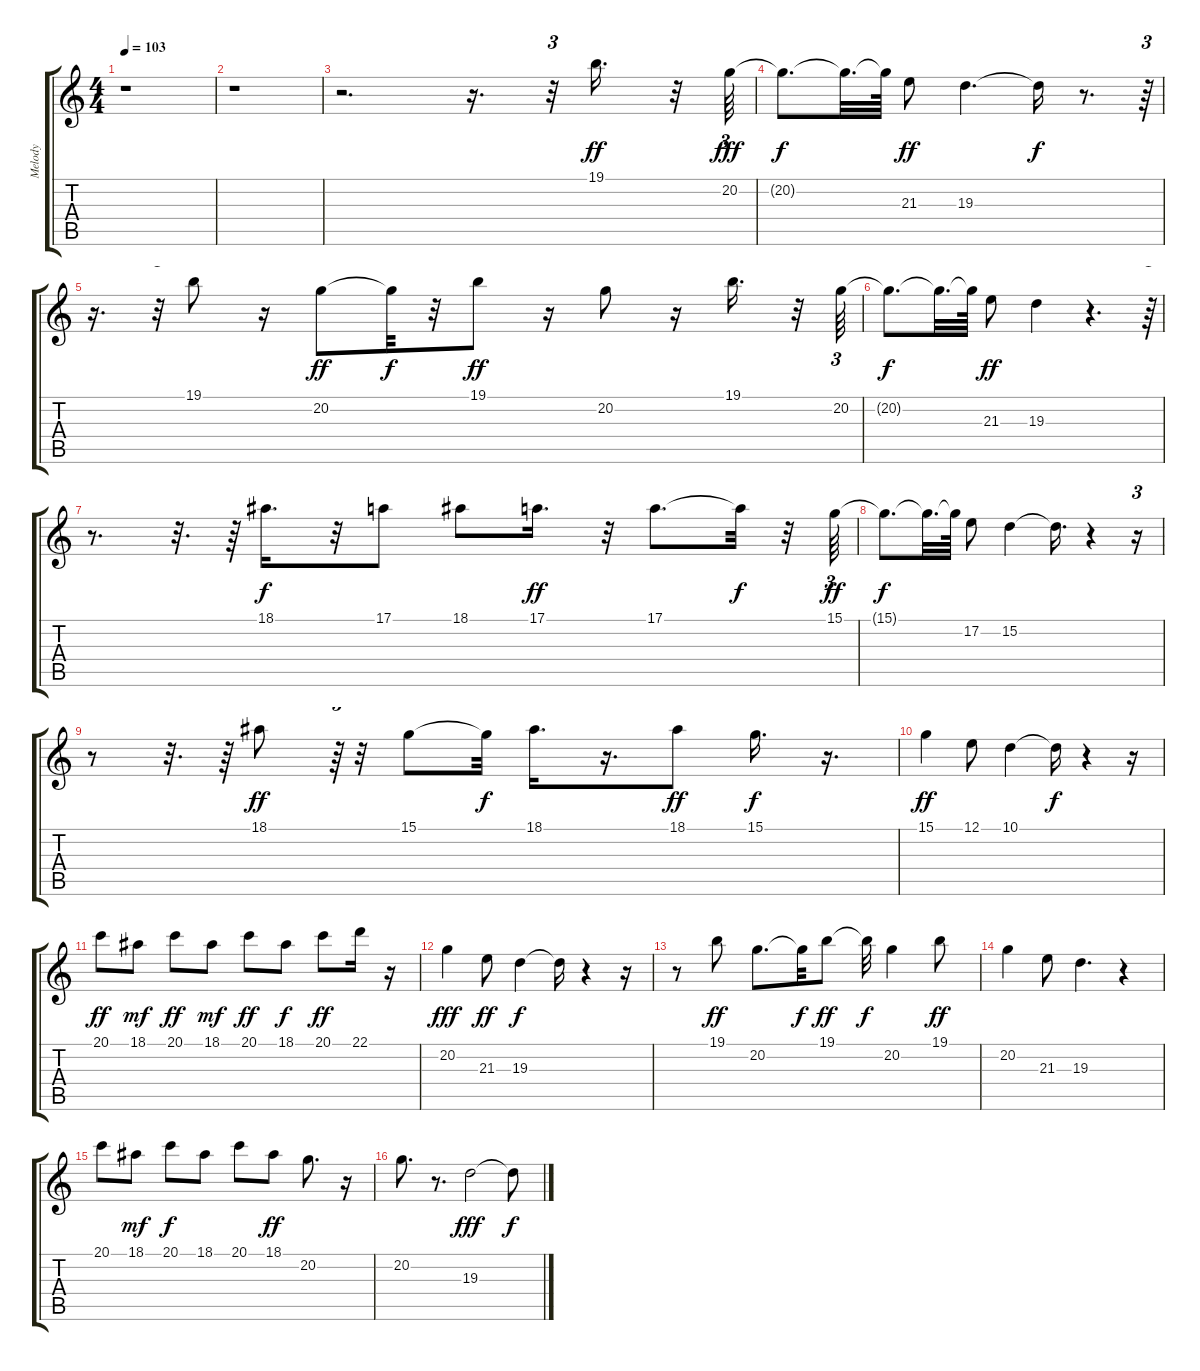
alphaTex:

\track ("Melody" "Melody") {instrument lead6voice}
\staff {score tabs}
\tuning (E4 B3 G3 D3 A2 E2) {hide}
\ts (4 4)
\tempo 103
\clef g2
\ks c
r.1{dy f} |
r.1 |
r.2{d} r.16{d} r.32{tu (3 2)} 19.1.16{d dy ff} r.32 20.2.64{tu (3 2) dy fff} |
20.2{t}.8{d dy f} 20.2{t}.32{d} 20.2{t}.64 21.3.8{dy ff} 19.3.4{d} 19.3{t}.16{dy f} r.8{d} r.64{tu (3 2)} |
r.16{d} r.32{tu (3 2)} 19.1.8 r.16 20.2.8{dy ff} 20.2{t}.32{dy f} r.32 19.1.8{dy ff} r.16 20.2.8 r.16 19.1.16{d} r.32 20.2.64{tu (3 2)} |
20.2{t}.8{d dy f} 20.2{t}.32{d} 20.2{t}.64 21.3.8{dy ff} 19.3.4 r.4{d} r.64{tu (3 2)} |
r.8{d} r.32{d} r.64 18.1.16{d dy f} r.32 17.1.8 18.1.8 17.1.16{d dy ff} r.32 17.1.8{d} 17.1{t}.32{dy f} r.32 15.1.64{tu (3 2) dy ff} |
15.1{t}.8{d dy f} 15.1{t}.32{d} 15.1{t}.64 17.2.8 15.2.4 15.2{t}.16{d} r.4 r.16{tu (3 2)} |
r.8 r.32{d} r.64 18.1.8{dy ff} r.64{tu (3 2)} r.32 15.1.8 15.1{t}.32{dy f} 18.1.16{d} r.16{d} 18.1.8{dy ff} 15.1.16{d dy f} r.16{d} |
15.1.4{dy ff} 12.1.8 10.1.4 10.1{t}.16{dy f} r.4 r.16 |
20.1.8{dy ff} 18.1.8{dy mf} 20.1.8{dy ff} 18.1.8{dy mf} 20.1.8{dy ff} 18.1.8{dy f} 20.1.8{dy ff} 22.1.16 r.16 |
20.2.4{dy fff} 21.3.8{dy ff} 19.3.4{dy f} 19.3{t}.16 r.4 r.16 |
r.8 19.1.8{dy ff} 20.2.8{d} 20.2{t}.32{dy f} 19.1.8{dy ff} 19.1{t}.32{dy f} 20.2.4 19.1.8{dy ff} |
20.2.4 21.3.8 19.3.4{d} r.4 |
20.1.8 18.1.8{dy mf} 20.1.8{dy f} 18.1.8 20.1.8 18.1.8{dy ff} 20.2.8{d} r.16 |
20.2.8{d} r.8{d} 19.3.2{dy fff} 19.3{t}.8{dy f}
